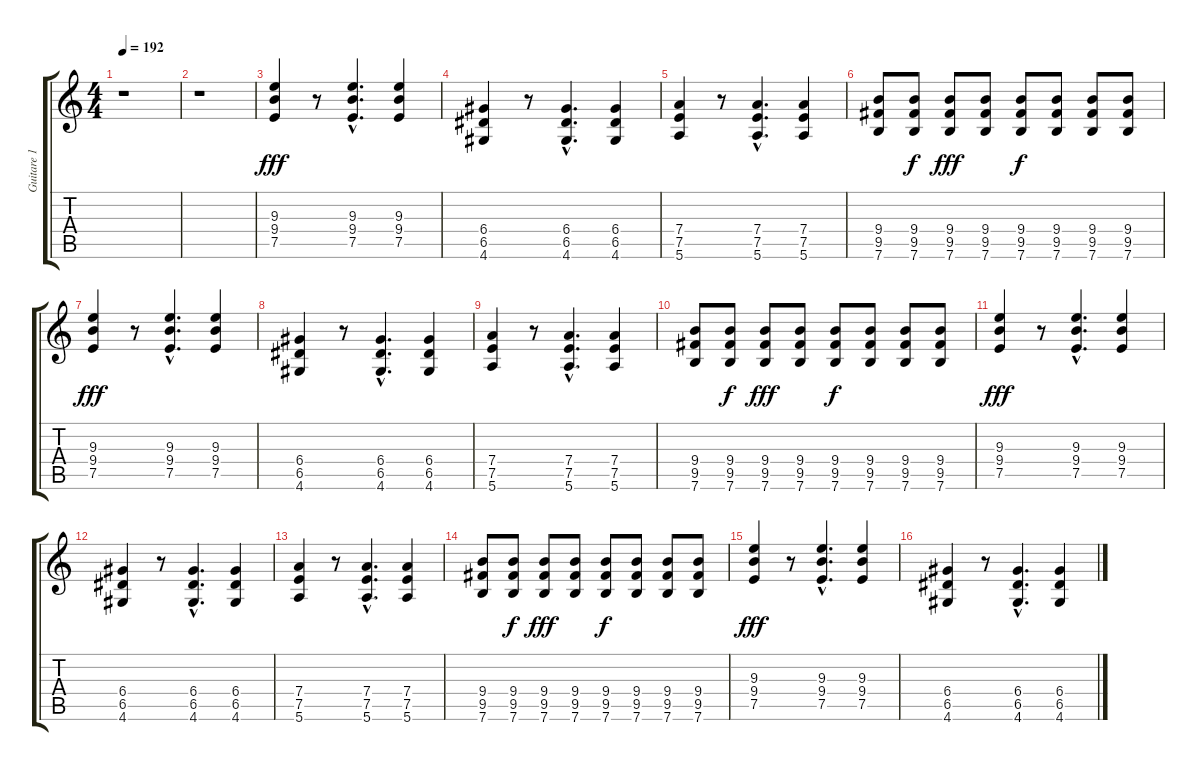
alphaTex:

\track ("Guitare 1" "Guitare 1") {instrument distortionguitar}
\staff {score tabs}
\tuning (E4 B3 G3 D3 A2 E2) {hide}
\ts (4 4)
\tempo 192
\clef g2
\ks c
r.1{dy fff instrument distortionguitar} |
r.1 |
(9.3 9.4 7.5).4 r.8 (9.3{hac} 9.4{hac} 7.5{hac}).4{d} (9.3 9.4 7.5).4 |
(6.4 6.5 4.6).4 r.8 (6.4{hac} 6.5{hac} 4.6{hac}).4{d} (6.4 6.5 4.6).4 |
(7.4 7.5 5.6).4 r.8 (7.4{hac} 7.5{hac} 5.6{hac}).4{d} (7.4 7.5 5.6).4 |
(9.4 9.5 7.6).8 (9.4 9.5 7.6).8{dy f} (9.4 9.5 7.6).8{dy fff} (9.4 9.5 7.6).8 (9.4 9.5 7.6).8{dy f} (9.4 9.5 7.6).8 (9.4 9.5 7.6).8 (9.4 9.5 7.6).8 |
(9.3 9.4 7.5).4{dy fff} r.8 (9.3{hac} 9.4{hac} 7.5{hac}).4{d} (9.3 9.4 7.5).4 |
(6.4 6.5 4.6).4 r.8 (6.4{hac} 6.5{hac} 4.6{hac}).4{d} (6.4 6.5 4.6).4 |
(7.4 7.5 5.6).4 r.8 (7.4{hac} 7.5{hac} 5.6{hac}).4{d} (7.4 7.5 5.6).4 |
(9.4 9.5 7.6).8 (9.4 9.5 7.6).8{dy f} (9.4 9.5 7.6).8{dy fff} (9.4 9.5 7.6).8 (9.4 9.5 7.6).8{dy f} (9.4 9.5 7.6).8 (9.4 9.5 7.6).8 (9.4 9.5 7.6).8 |
(9.3 9.4 7.5).4{dy fff} r.8 (9.3{hac} 9.4{hac} 7.5{hac}).4{d} (9.3 9.4 7.5).4 |
(6.4 6.5 4.6).4 r.8 (6.4{hac} 6.5{hac} 4.6{hac}).4{d} (6.4 6.5 4.6).4 |
(7.4 7.5 5.6).4 r.8 (7.4{hac} 7.5{hac} 5.6{hac}).4{d} (7.4 7.5 5.6).4 |
(9.4 9.5 7.6).8 (9.4 9.5 7.6).8{dy f} (9.4 9.5 7.6).8{dy fff} (9.4 9.5 7.6).8 (9.4 9.5 7.6).8{dy f} (9.4 9.5 7.6).8 (9.4 9.5 7.6).8 (9.4 9.5 7.6).8 |
(9.3 9.4 7.5).4{dy fff} r.8 (9.3{hac} 9.4{hac} 7.5{hac}).4{d} (9.3 9.4 7.5).4 |
(6.4 6.5 4.6).4 r.8 (6.4{hac} 6.5{hac} 4.6{hac}).4{d} (6.4 6.5 4.6).4
